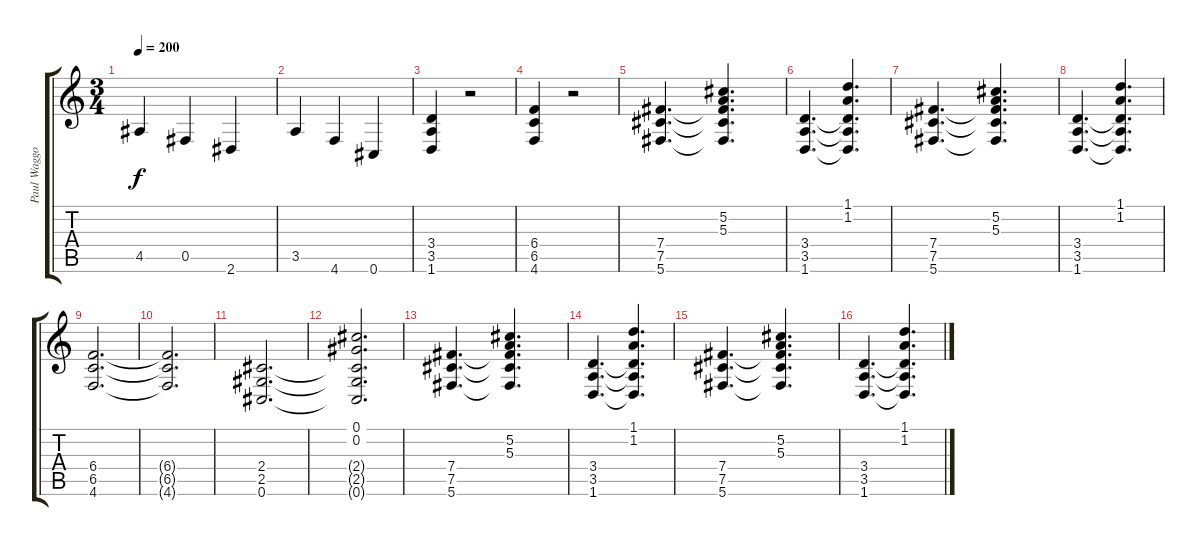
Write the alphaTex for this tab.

\track ("Paul Waggoner Rhythm Gtr." "Paul Waggo") {instrument distortionguitar}
\staff {score tabs}
\tuning (Db4 Ab3 E3 B2 Gb2 Db2) {hide}
\ts (3 4)
\tempo 200
\clef g2
\ks c
4.5.4{dy f} 0.5.4 2.6.4 |
3.5.4 4.6.4 0.6.4 |
(3.4 3.5 1.6).4 r.2 |
(6.4 6.5 4.6).4 r.2 |
(7.4 7.5 5.6).4{d} (5.2 5.3 7.4{t} 7.5{t} 5.6{t}).4{d} |
(3.4 3.5 1.6).4{d} (1.1 1.2 3.4{t} 3.5{t} 1.6{t}).4{d} |
(7.4 7.5 5.6).4{d} (5.2 5.3 7.4{t} 7.5{t} 5.6{t}).4{d} |
(3.4 3.5 1.6).4{d} (1.1 1.2 3.4{t} 3.5{t} 1.6{t}).4{d} |
(6.4 6.5 4.6).2{d} |
(6.4{t} 6.5{t} 4.6{t}).2{d} |
(2.4 2.5 0.6).2{d} |
(0.1 0.2 2.4{t} 2.5{t} 0.6{t}).2{d} |
(7.4 7.5 5.6).4{d} (5.2 5.3 7.4{t} 7.5{t} 5.6{t}).4{d} |
(3.4 3.5 1.6).4{d} (1.1 1.2 3.4{t} 3.5{t} 1.6{t}).4{d} |
(7.4 7.5 5.6).4{d} (5.2 5.3 7.4{t} 7.5{t} 5.6{t}).4{d} |
(3.4 3.5 1.6).4{d} (1.1 1.2 3.4{t} 3.5{t} 1.6{t}).4{d}
